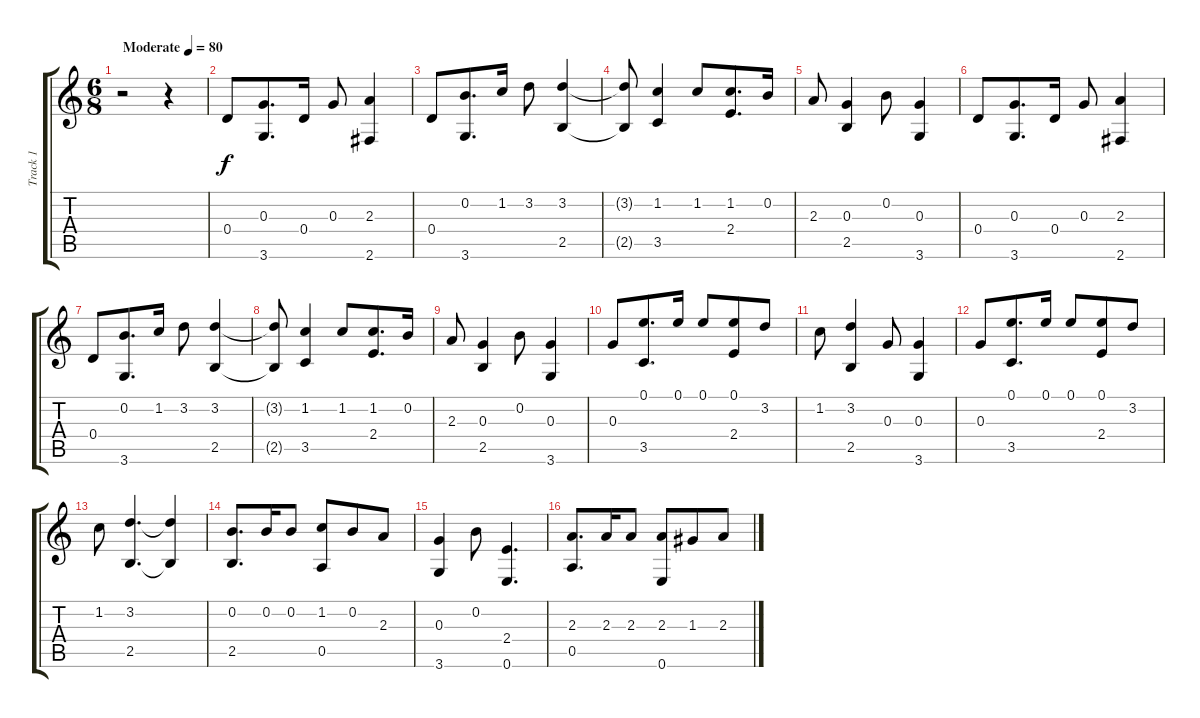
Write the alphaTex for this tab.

\track ("Track 1" "Track 1") {instrument acousticguitarnylon}
\staff {score tabs}
\tuning (E4 B3 G3 D3 A2 E2) {hide}
\ts (6 8)
\tempo (80 "Moderate")
\clef g2
\ks c
r.2{dy f instrument acousticguitarnylon} r.4 |
0.4.8 (0.3 3.6).8{d} 0.4.16 0.3.8 (2.3 2.6).4 |
0.4.8 (0.2 3.6).8{d} 1.2.16 3.2.8 (3.2 2.5).4 |
(3.2{t} 2.5{t}).8 (1.2 3.5).4 1.2.8{beam merge} (1.2 2.4).8{d} 0.2.16 |
2.3.8 (0.3 2.5).4 0.2.8 (0.3 3.6).4 |
0.4.8 (0.3 3.6).8{d} 0.4.16 0.3.8 (2.3 2.6).4 |
0.4.8 (0.2 3.6).8{d} 1.2.16 3.2.8 (3.2 2.5).4 |
(3.2{t} 2.5{t}).8 (1.2 3.5).4 1.2.8{beam merge} (1.2 2.4).8{d} 0.2.16 |
2.3.8 (0.3 2.5).4 0.2.8 (0.3 3.6).4 |
0.3.8 (0.1 3.5).8{d} 0.1.16 0.1.8 (0.1 2.4).8 3.2.8 |
1.2.8 (3.2 2.5).4 0.3.8 (0.3 3.6).4 |
0.3.8 (0.1 3.5).8{d} 0.1.16 0.1.8 (0.1 2.4).8 3.2.8 |
1.2.8 (3.2 2.5).4{d} (3.2{t} 2.5{t}).4 |
(0.2 2.5).8{d} 0.2.16 0.2.8 (1.2 0.5).8 0.2.8 2.3.8 |
(0.3 3.6).4 0.2.8 (2.4 0.6).4{d} |
(2.3 0.5).8{d} 2.3.16 2.3.8 (2.3 0.6).8 1.3.8 2.3.8
